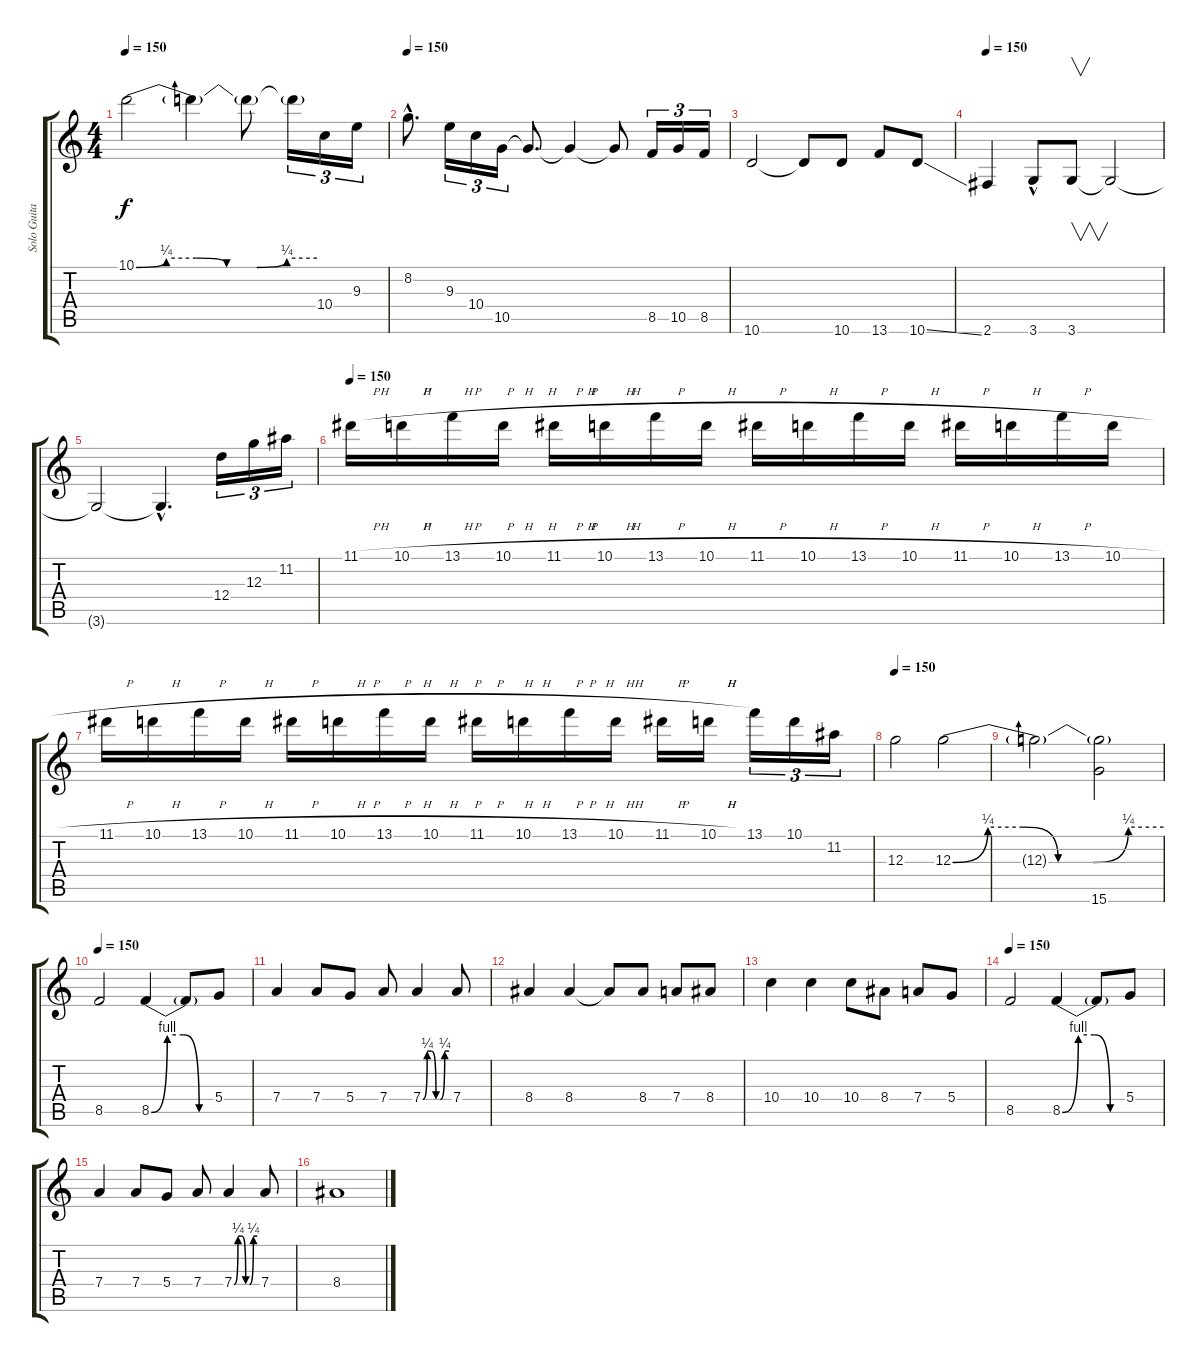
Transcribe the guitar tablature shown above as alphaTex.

\track ("Solo Guitar" "Solo Guita") {instrument overdrivenguitar}
\staff {score tabs}
\tuning (E4 B3 G3 D3 A2 E2) {hide}
\ts (4 4)
\tempo 150
\clef g2
\ks c
10.1{be (custom 0 0 10 1 20 1 30 0 40 0 50 1 60 1)}.2{dy f} 10.1{t}.4 10.1{t}.8 10.1{t}.16{tu (3 2)} 10.4.16{tu (3 2)} 9.3.16{tu (3 2)} |
\tempo 150
8.2{hac}.8{d} 9.3.16{tu (3 2)} 10.4.16{tu (3 2)} 10.5.16{tu (3 2)} 10.5{t}.8{d} 10.5{t}.4 10.5{t}.8 8.5.16{tu (3 2)} 10.5.16{tu (3 2)} 8.5.16{tu (3 2)} |
10.6.2 10.6{t}.8 10.6.8 13.6.8 10.6{ss}.8 |
\tempo 150
2.6.4 3.6{hac}.8 3.6.8{v} 3.6{t}.2 |
3.6{t}.2 3.6{hac t}.4{d} 12.4.16{tu (3 2)} 12.3.16{tu (3 2)} 11.2.16{tu (3 2)} |
\tempo 150
11.1{h}.16 10.1{h}.16 13.1{h}.16 10.1{h}.16 11.1{h}.16 10.1{h}.16 13.1{h}.16 10.1{h}.16 11.1{h}.16 10.1{h}.16 13.1{h}.16 10.1{h}.16 11.1{h}.16 10.1{h}.16 13.1{h}.16 10.1{h}.16 |
11.1{h}.16 10.1{h}.16 13.1{h}.16 10.1{h}.16 11.1{h}.16 10.1{h}.16 13.1{h}.16 10.1{h}.16 11.1{h}.16 10.1{h}.16 13.1{h}.16 10.1{h}.16 11.1{h}.16 10.1{h}.16 13.1.16{tu (3 2)} 10.1.16{tu (3 2)} 11.2.16{tu (3 2)} |
\tempo 150
12.3.2 12.3{be (custom 0 0 10 1 20 1 30 0 40 0 50 1 60 1)}.2 |
12.3{t}.2 (12.3{t} 15.6).2 |
\tempo 150
8.5.2 8.5{be (custom 0 0 15 4 30 4 45 0 60 0)}.4 8.5{t}.8 5.4.8 |
7.4.4 7.4.8 5.4.8 7.4.8 7.4{be (custom 0 0 10 1 20 1 30 0 40 0 50 1 60 1)}.4 7.4.8 |
8.4.4 8.4.4 8.4{t}.8 8.4.8 7.4.8 8.4.8 |
10.4.4 10.4.4 10.4.8 8.4.8 7.4.8 5.4.8 |
\tempo 150
8.5.2 8.5{be (custom 0 0 15 4 30 4 45 0 60 0)}.4 8.5{t}.8 5.4.8 |
7.4.4 7.4.8 5.4.8 7.4.8 7.4{be (custom 0 0 10 1 20 1 30 0 40 0 50 1 60 1)}.4 7.4.8 |
8.4.1
